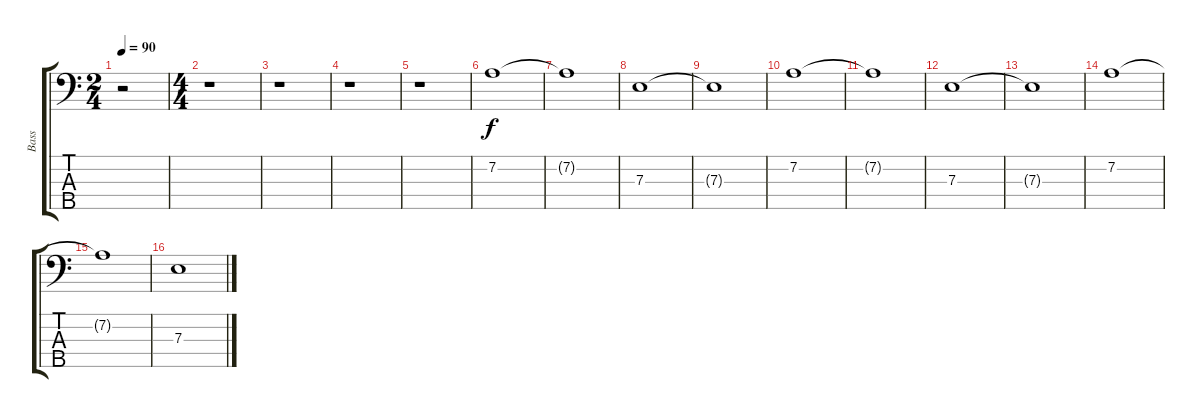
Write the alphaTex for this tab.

\track ("Bass" "Bass") {instrument electricbassfinger}
\staff {score tabs}
\tuning (G2 D2 A1 E1 B0) {hide}
\ts (2 4)
\tempo 90
\clef f4
\ks c
r.2{dy f instrument electricbassfinger} |
\ts (4 4)
r.1 |
r.1 |
r.1 |
r.1 |
7.2.1 |
7.2{t}.1 |
7.3.1 |
7.3{t}.1 |
7.2.1 |
7.2{t}.1 |
7.3.1 |
7.3{t}.1 |
7.2.1 |
7.2{t}.1 |
7.3.1
